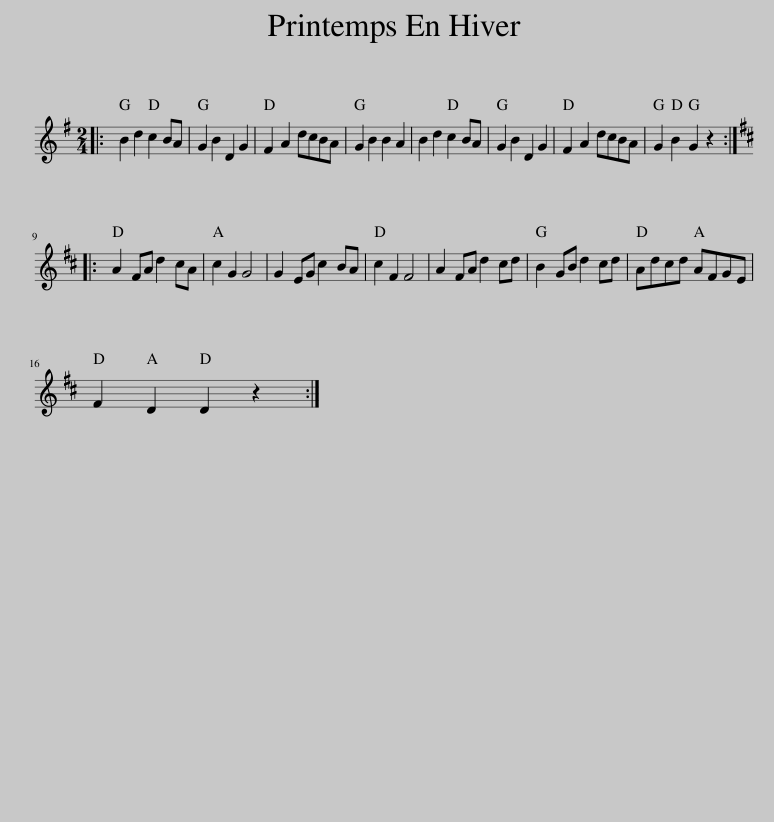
X:1
L:1/8
M:2/4
I:linebreak $
K:G
V:1 treble
V:1
|: B2 d2 c2 BA | G2 B2 D2 G2 | F2 A2 dcBA | G2 B2 B2 A2 | B2 d2 c2 BA | %5
 G2 B2 D2 G2 | F2 A2 dcBA | G2 B2 G2 z2 ::$[K:D] A2 FA d2 cA | c2 G2 G4 | %10
 G2 EG c2 BA | c2 F2 F4 | A2 FA d2 cd | B2 GB d2 cd | Adcd AFGE |$ %15
 F2 D2 D2 z2 :| %16
